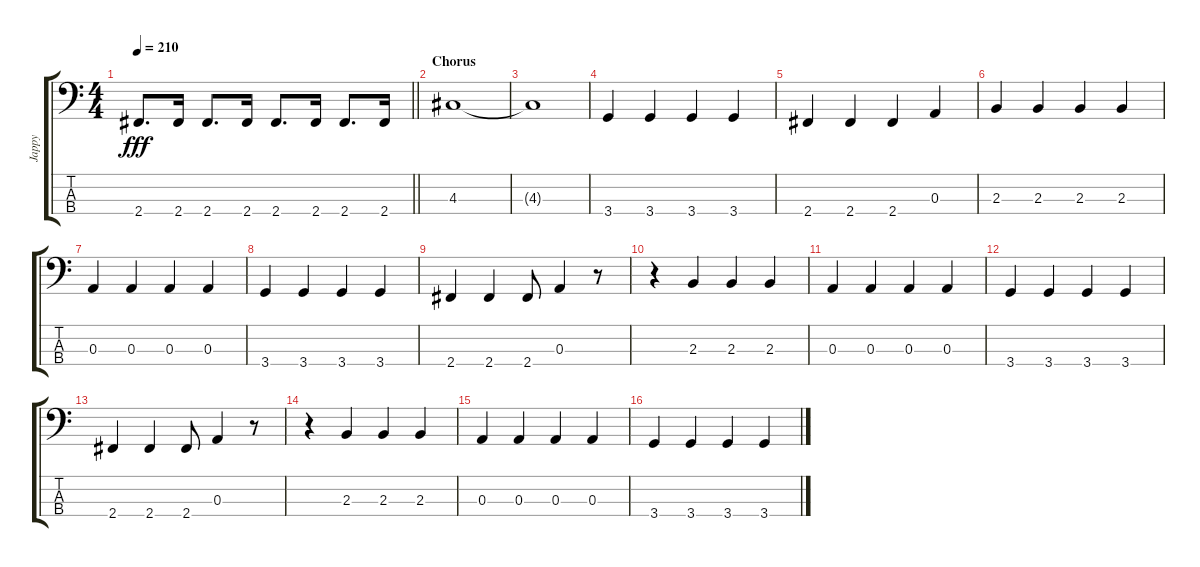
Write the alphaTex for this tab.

\track ("Jappy" "Jappy") {instrument electricbassfinger}
\staff {score tabs}
\tuning (G2 D2 A1 E1) {hide}
\ts (4 4)
\tempo 210
\clef f4
\barLineRight lightlight
\ks c
2.4.8{d dy fff} 2.4.16 2.4.8{d} 2.4.16 2.4.8{d} 2.4.16 2.4.8{d} 2.4.16 |
\section ("" "Chorus")
4.3.1 |
4.3{t}.1 |
3.4.4 3.4.4 3.4.4 3.4.4 |
2.4.4 2.4.4 2.4.4 0.3.4 |
2.3.4 2.3.4 2.3.4 2.3.4 |
0.3.4 0.3.4 0.3.4 0.3.4 |
3.4.4 3.4.4 3.4.4 3.4.4 |
2.4.4 2.4.4 2.4.8 0.3.4 r.8 |
r.4 2.3.4 2.3.4 2.3.4 |
0.3.4 0.3.4 0.3.4 0.3.4 |
3.4.4 3.4.4 3.4.4 3.4.4 |
2.4.4 2.4.4 2.4.8 0.3.4 r.8 |
r.4 2.3.4 2.3.4 2.3.4 |
0.3.4 0.3.4 0.3.4 0.3.4 |
3.4.4 3.4.4 3.4.4 3.4.4
